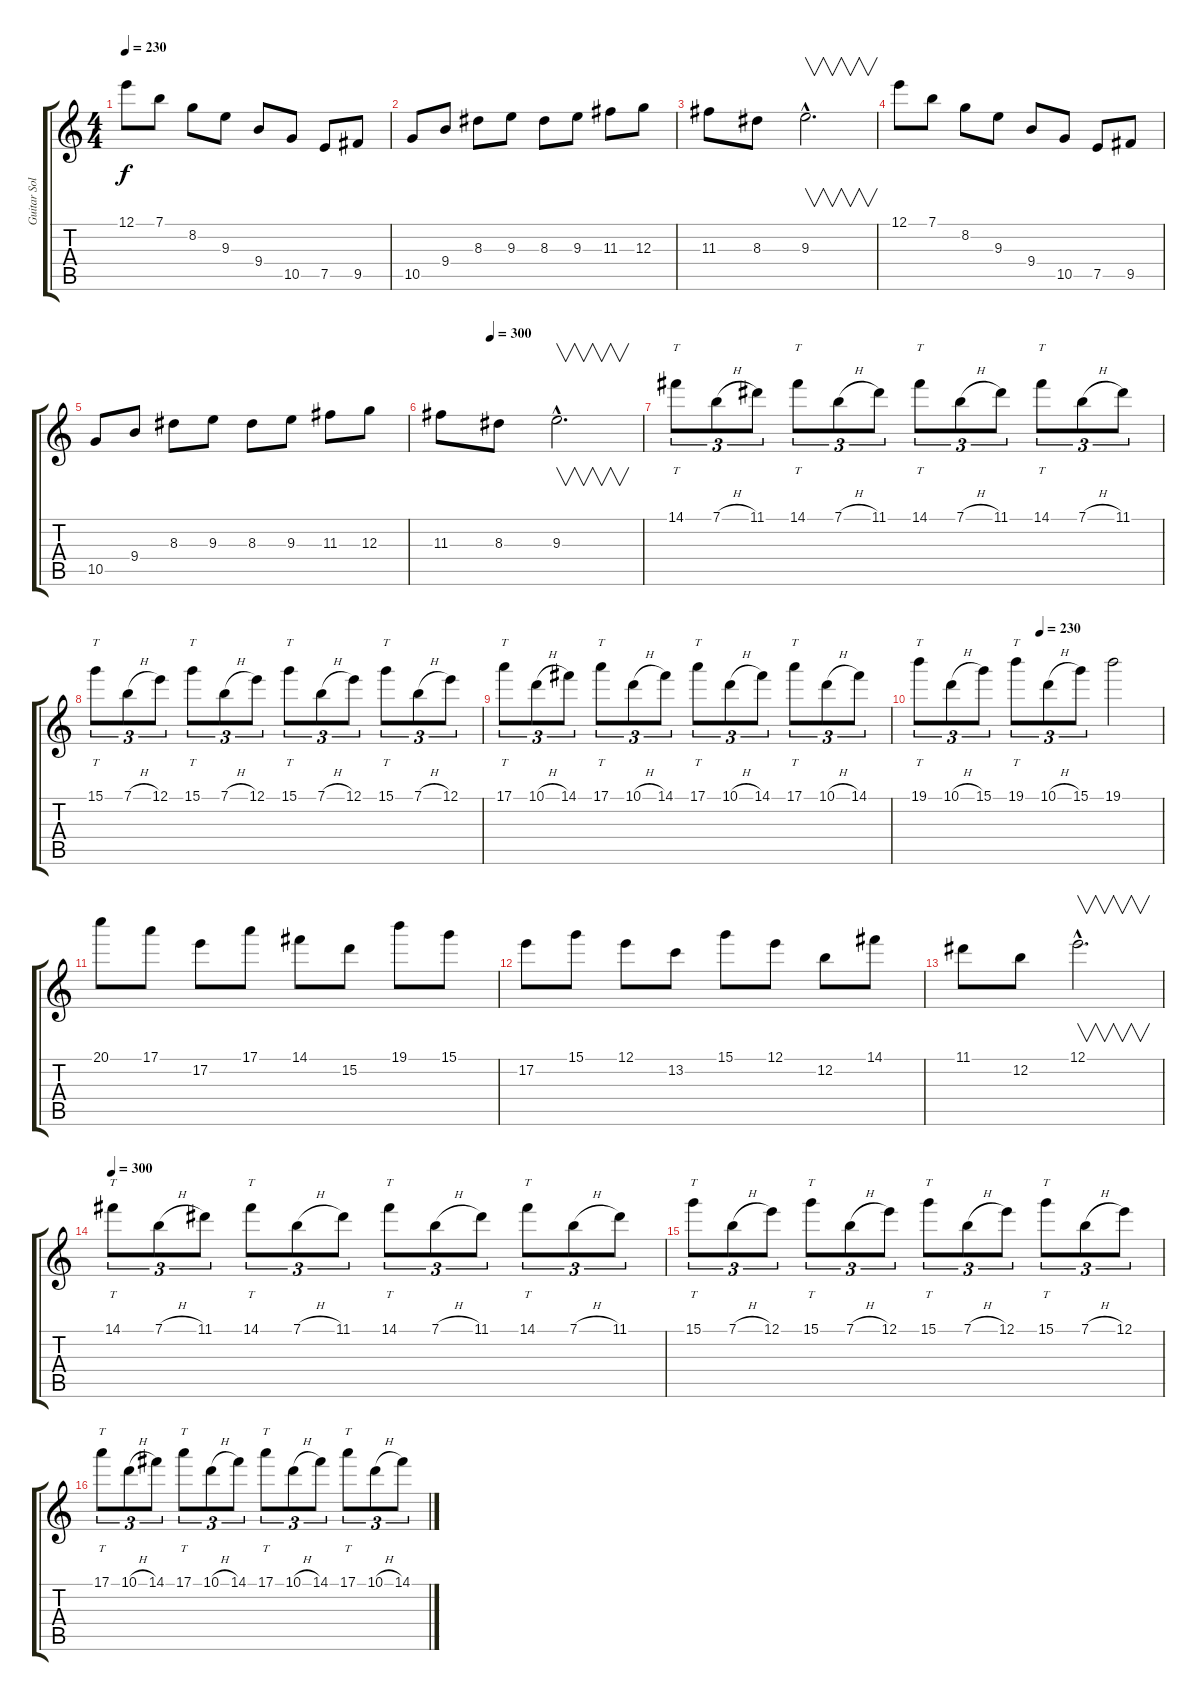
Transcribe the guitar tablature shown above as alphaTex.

\track ("Guitar Solo" "Guitar Sol") {instrument distortionguitar}
\staff {score tabs}
\tuning (E4 B3 G3 D3 A2 E2) {hide}
\ts (4 4)
\tempo 230
\clef g2
\ks c
12.1.8{dy f instrument distortionguitar} 7.1.8 8.2.8 9.3.8 9.4.8 10.5.8 7.5.8 9.5.8 |
10.5.8 9.4.8 8.3.8 9.3.8 8.3.8 9.3.8 11.3.8 12.3.8 |
11.3.8 8.3.8 9.3{hac}.2{v d} |
12.1.8 7.1.8 8.2.8 9.3.8 9.4.8 10.5.8 7.5.8 9.5.8 |
10.5.8 9.4.8 8.3.8 9.3.8 8.3.8 9.3.8 11.3.8 12.3.8 |
\tempo (300 0.25)
11.3.8 8.3.8 9.3{hac}.2{v d} |
14.1.8{tt tu (3 2)} 7.1{h}.8{tu (3 2)} 11.1.8{tu (3 2)} 14.1.8{tt tu (3 2)} 7.1{h}.8{tu (3 2)} 11.1.8{tu (3 2)} 14.1.8{tt tu (3 2)} 7.1{h}.8{tu (3 2)} 11.1.8{tu (3 2)} 14.1.8{tt tu (3 2)} 7.1{h}.8{tu (3 2)} 11.1.8{tu (3 2)} |
15.1.8{tt tu (3 2)} 7.1{h}.8{tu (3 2)} 12.1.8{tu (3 2)} 15.1.8{tt tu (3 2)} 7.1{h}.8{tu (3 2)} 12.1.8{tu (3 2)} 15.1.8{tt tu (3 2)} 7.1{h}.8{tu (3 2)} 12.1.8{tu (3 2)} 15.1.8{tt tu (3 2)} 7.1{h}.8{tu (3 2)} 12.1.8{tu (3 2)} |
17.1.8{tt tu (3 2)} 10.1{h}.8{tu (3 2)} 14.1.8{tu (3 2)} 17.1.8{tt tu (3 2)} 10.1{h}.8{tu (3 2)} 14.1.8{tu (3 2)} 17.1.8{tt tu (3 2)} 10.1{h}.8{tu (3 2)} 14.1.8{tu (3 2)} 17.1.8{tt tu (3 2)} 10.1{h}.8{tu (3 2)} 14.1.8{tu (3 2)} |
\tempo (230 0.5)
19.1.8{tt tu (3 2)} 10.1{h}.8{tu (3 2)} 15.1.8{tu (3 2)} 19.1.8{tt tu (3 2)} 10.1{h}.8{tu (3 2)} 15.1.8{tu (3 2)} 19.1.2 |
20.1.8 17.1.8 17.2.8 17.1.8 14.1.8 15.2.8 19.1.8 15.1.8 |
17.2.8 15.1.8 12.1.8 13.2.8 15.1.8 12.1.8 12.2.8 14.1.8 |
11.1.8 12.2.8 12.1{hac}.2{v d} |
\tempo 300
14.1.8{tt tu (3 2)} 7.1{h}.8{tu (3 2)} 11.1.8{tu (3 2)} 14.1.8{tt tu (3 2)} 7.1{h}.8{tu (3 2)} 11.1.8{tu (3 2)} 14.1.8{tt tu (3 2)} 7.1{h}.8{tu (3 2)} 11.1.8{tu (3 2)} 14.1.8{tt tu (3 2)} 7.1{h}.8{tu (3 2)} 11.1.8{tu (3 2)} |
15.1.8{tt tu (3 2)} 7.1{h}.8{tu (3 2)} 12.1.8{tu (3 2)} 15.1.8{tt tu (3 2)} 7.1{h}.8{tu (3 2)} 12.1.8{tu (3 2)} 15.1.8{tt tu (3 2)} 7.1{h}.8{tu (3 2)} 12.1.8{tu (3 2)} 15.1.8{tt tu (3 2)} 7.1{h}.8{tu (3 2)} 12.1.8{tu (3 2)} |
17.1.8{tt tu (3 2)} 10.1{h}.8{tu (3 2)} 14.1.8{tu (3 2)} 17.1.8{tt tu (3 2)} 10.1{h}.8{tu (3 2)} 14.1.8{tu (3 2)} 17.1.8{tt tu (3 2)} 10.1{h}.8{tu (3 2)} 14.1.8{tu (3 2)} 17.1.8{tt tu (3 2)} 10.1{h}.8{tu (3 2)} 14.1.8{tu (3 2)}
